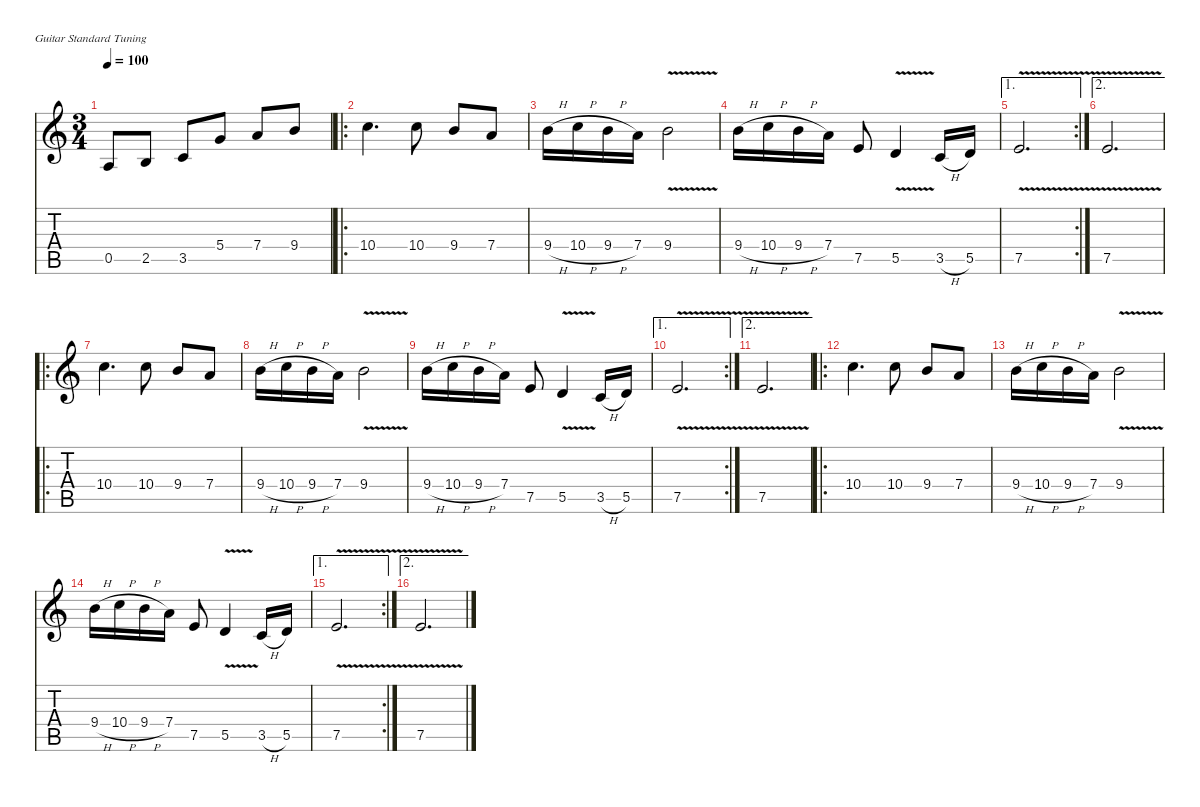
\defaultSystemsLayout 4
\hideDynamics
\bracketExtendMode nobrackets
\singleTrackTrackNamePolicy hidden
\multiTrackTrackNamePolicy hidden
\firstSystemTrackNameMode fullname
\firstSystemTrackNameOrientation horizontal
\otherSystemsTrackNameOrientation horizontal
\track ("Guitar" "dist.guit.") {instrument distortionguitar}
\staff {score tabs}
\tuning (E4 B3 G3 D3 A2 E2)
\ts (3 4)
\tempo 100
\clef g2
\ks c
0.5.8{dy f beam Up} 2.5.8{beam Up} 3.5.8{beam Up} 5.4.8{beam Up} 7.4.8{beam Up} 9.4.8{beam Up} |
\ro
10.4.4{d beam Down} 10.4.8{beam Down} 9.4.8{beam Up} 7.4.8{beam Up} |
9.4{h}.16{beam Down} 10.4{h}.16{beam Down} 9.4{h}.16{beam Down} 7.4.16{beam Down} 9.4{v}.2{beam Down} |
9.4{h}.16{beam Down} 10.4{h}.16{beam Down} 9.4{h}.16{beam Down} 7.4.16{beam Down} 7.5.8{beam Up} 5.5{v}.4{beam Up} 3.5{h}.16{beam Up} 5.5.16{beam Up} |
\ae 1
\rc 2
7.5{v}.2{d beam Up} |
\ae 2
7.5{v}.2{d beam Up} |
\ro
10.4.4{d beam Down} 10.4.8{beam Down} 9.4.8{beam Up} 7.4.8{beam Up} |
9.4{h}.16{beam Down} 10.4{h}.16{beam Down} 9.4{h}.16{beam Down} 7.4.16{beam Down} 9.4{v}.2{beam Down} |
9.4{h}.16{beam Down} 10.4{h}.16{beam Down} 9.4{h}.16{beam Down} 7.4.16{beam Down} 7.5.8{beam Up} 5.5{v}.4{beam Up} 3.5{h}.16{beam Up} 5.5.16{beam Up} |
\ae 1
\rc 2
7.5{v}.2{d beam Up} |
\ae 2
7.5{v}.2{d beam Up} |
\ro
10.4.4{d beam Down} 10.4.8{beam Down} 9.4.8{beam Up} 7.4.8{beam Up} |
9.4{h}.16{beam Down} 10.4{h}.16{beam Down} 9.4{h}.16{beam Down} 7.4.16{beam Down} 9.4{v}.2{beam Down} |
9.4{h}.16{beam Down} 10.4{h}.16{beam Down} 9.4{h}.16{beam Down} 7.4.16{beam Down} 7.5.8{beam Up} 5.5{v}.4{beam Up} 3.5{h}.16{beam Up} 5.5.16{beam Up} |
\ae 1
\rc 2
7.5{v}.2{d beam Up} |
\ae 2
7.5{v}.2{d beam Up}
